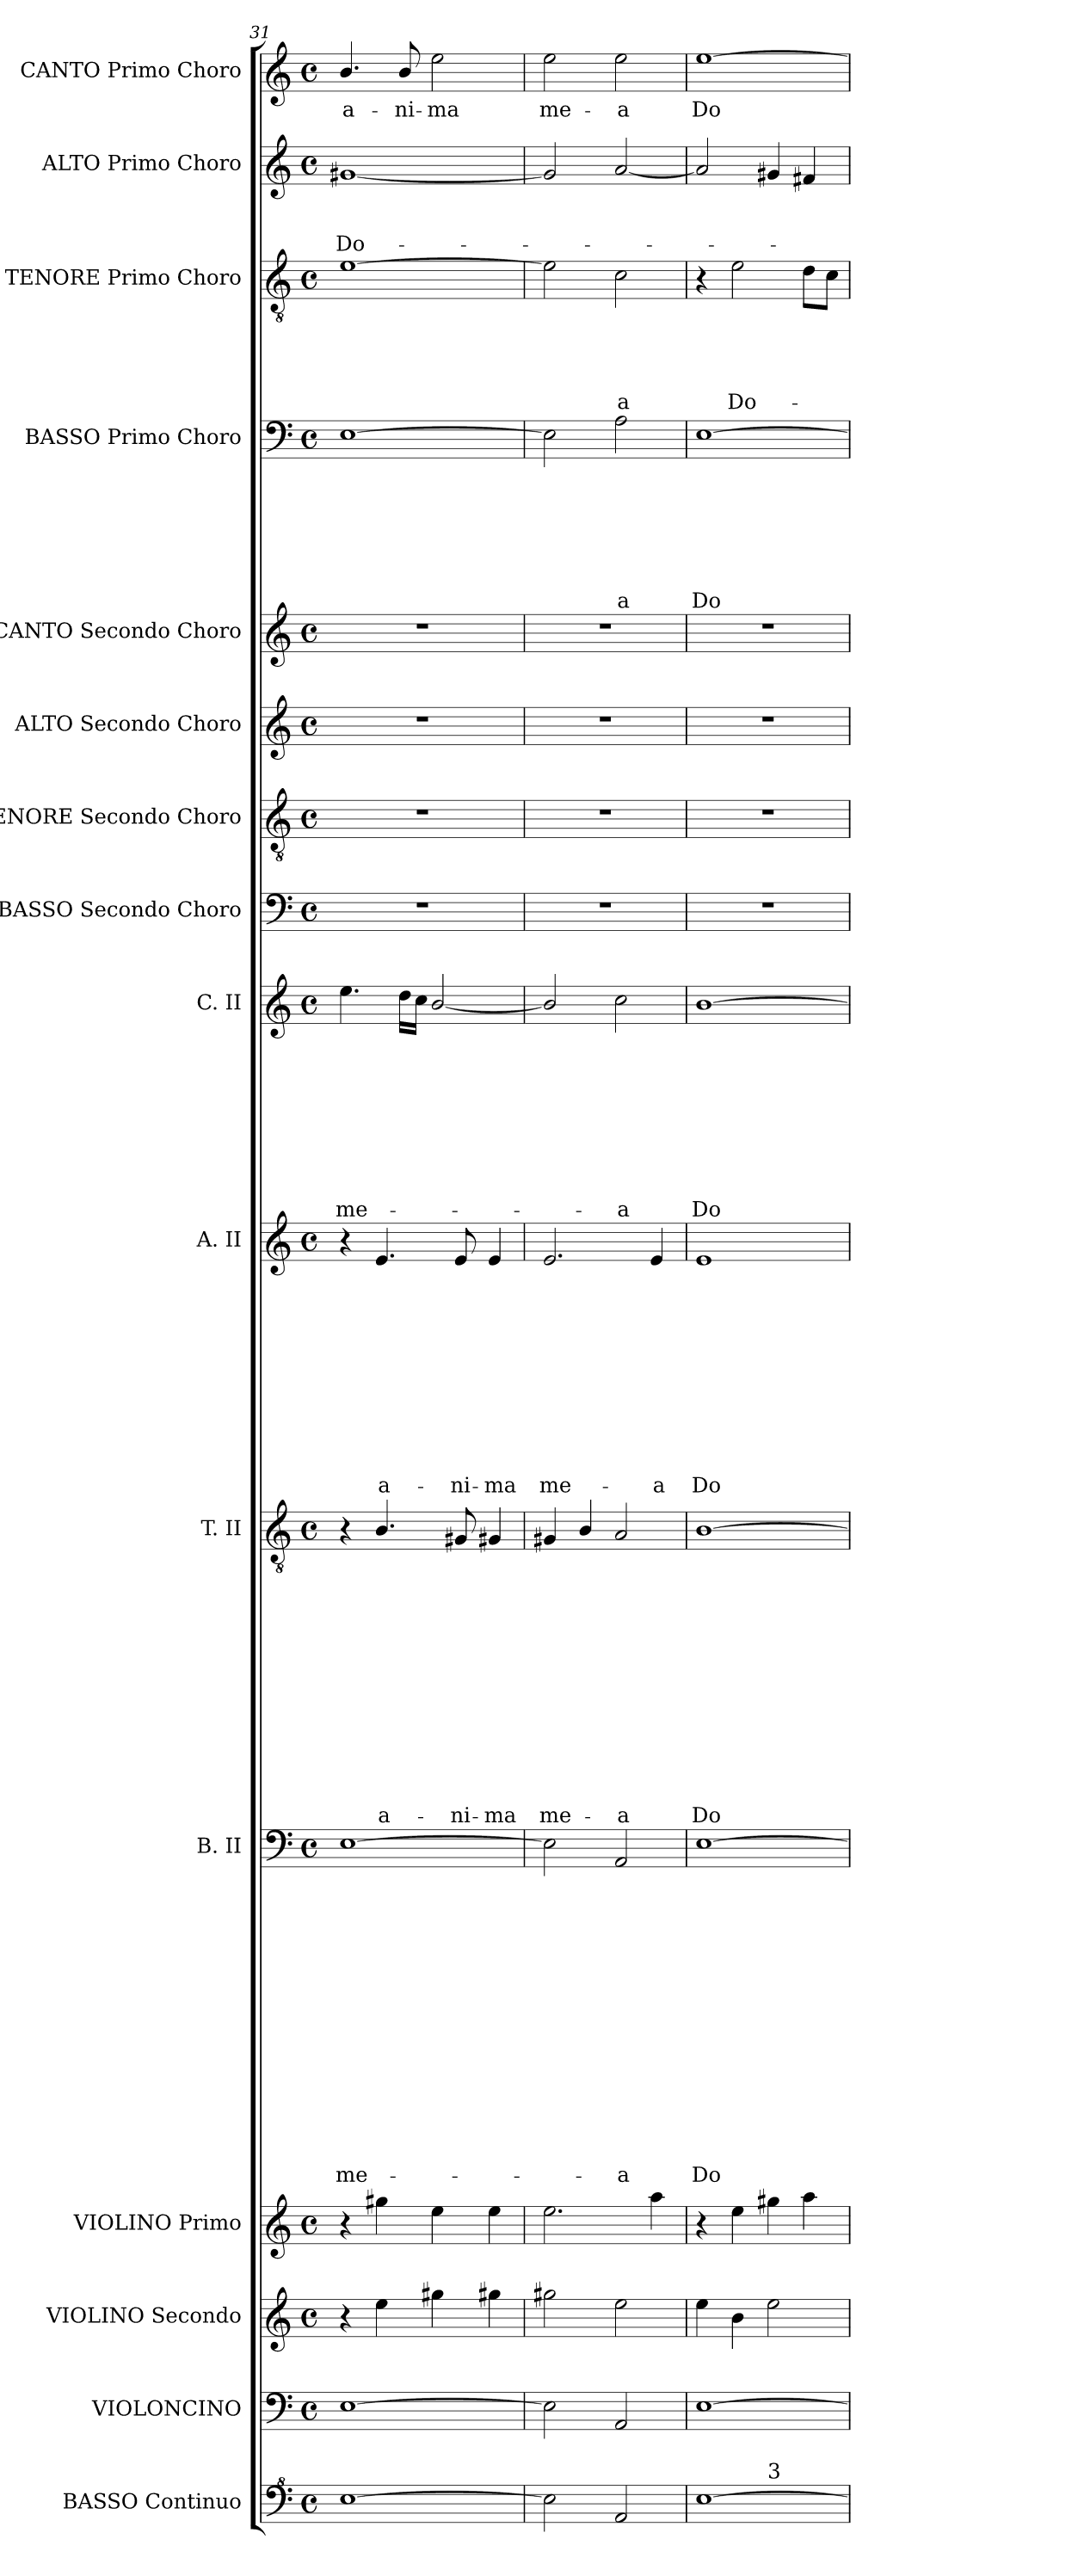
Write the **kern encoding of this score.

**kern	**kern	**kern	**kern	**kern	**text	**text	**text	**text	**text	**text	**text	**text	**text	**text	**text	**text	**text	**text	**text	**kern	**text	**text	**text	**text	**text	**text	**text	**text	**text	**text	**text	**text	**text	**kern	**text	**text	**text	**text	**text	**text	**text	**text	**text	**text	**text	**kern	**text	**text	**text	**text	**text	**text	**text	**text	**text	**kern	**kern	**kern	**kern	**kern	**text	**text	**text	**text	**text	**text	**text	**kern	**text	**text	**text	**text	**text	**kern	**text	**text	**text	**kern	**text
*part16	*part15	*part14	*part13	*part12	*part12	*part12	*part12	*part12	*part12	*part12	*part12	*part12	*part12	*part12	*part12	*part12	*part12	*part12	*part12	*part11	*part11	*part11	*part11	*part11	*part11	*part11	*part11	*part11	*part11	*part11	*part11	*part11	*part11	*part10	*part10	*part10	*part10	*part10	*part10	*part10	*part10	*part10	*part10	*part10	*part10	*part9	*part9	*part9	*part9	*part9	*part9	*part9	*part9	*part9	*part9	*part8	*part7	*part6	*part5	*part4	*part4	*part4	*part4	*part4	*part4	*part4	*part4	*part3	*part3	*part3	*part3	*part3	*part3	*part2	*part2	*part2	*part2	*part1	*part1
*staff16	*staff15	*staff14	*staff13	*staff12	*staff12	*staff12	*staff12	*staff12	*staff12	*staff12	*staff12	*staff12	*staff12	*staff12	*staff12	*staff12	*staff12	*staff12	*staff12	*staff11	*staff11	*staff11	*staff11	*staff11	*staff11	*staff11	*staff11	*staff11	*staff11	*staff11	*staff11	*staff11	*staff11	*staff10	*staff10	*staff10	*staff10	*staff10	*staff10	*staff10	*staff10	*staff10	*staff10	*staff10	*staff10	*staff9	*staff9	*staff9	*staff9	*staff9	*staff9	*staff9	*staff9	*staff9	*staff9	*staff8	*staff7	*staff6	*staff5	*staff4	*staff4	*staff4	*staff4	*staff4	*staff4	*staff4	*staff4	*staff3	*staff3	*staff3	*staff3	*staff3	*staff3	*staff2	*staff2	*staff2	*staff2	*staff1	*staff1
*I"BASSO Continuo	*I"VIOLONCINO	*I"VIOLINO Secondo	*I"VIOLINO Primo	*I"B. II	*	*	*	*	*	*	*	*	*	*	*	*	*	*	*	*I"T. II	*	*	*	*	*	*	*	*	*	*	*	*	*	*I"A. II	*	*	*	*	*	*	*	*	*	*	*	*I"C. II	*	*	*	*	*	*	*	*	*	*I"BASSO Secondo Choro	*I"TENORE Secondo Choro	*I"ALTO Secondo Choro	*I"CANTO Secondo Choro	*I"BASSO Primo Choro	*	*	*	*	*	*	*	*I"TENORE Primo Choro	*	*	*	*	*	*I"ALTO Primo Choro	*	*	*	*I"CANTO Primo Choro	*
*I'B. c.	*I'Vc.	*	*I'Vn. I	*I'B. II	*	*	*	*	*	*	*	*	*	*	*	*	*	*	*	*I'T. II	*	*	*	*	*	*	*	*	*	*	*	*	*	*I'A. II	*	*	*	*	*	*	*	*	*	*	*	*I'C. II	*	*	*	*	*	*	*	*	*	*	*I'Ch	*I'Ch	*I'Ch	*I'B. I	*	*	*	*	*	*	*	*I'T. I	*	*	*	*	*	*I'A. I	*	*	*	*I'C. I	*
*clefF^4	*clefF4	*clefG2	*clefG2	*clefF4	*	*	*	*	*	*	*	*	*	*	*	*	*	*	*	*clefGv2	*	*	*	*	*	*	*	*	*	*	*	*	*	*clefG2	*	*	*	*	*	*	*	*	*	*	*	*clefG2	*	*	*	*	*	*	*	*	*	*clefF4	*clefGv2	*clefG2	*clefG2	*clefF4	*	*	*	*	*	*	*	*clefGv2	*	*	*	*	*	*clefG2	*	*	*	*clefG2	*
*ITrd7c12	*	*	*	*	*	*	*	*	*	*	*	*	*	*	*	*	*	*	*	*	*	*	*	*	*	*	*	*	*	*	*	*	*	*	*	*	*	*	*	*	*	*	*	*	*	*	*	*	*	*	*	*	*	*	*	*ITrd7c12	*	*	*	*	*	*	*	*	*	*	*	*	*	*	*	*	*	*	*	*	*	*	*
*k[]	*k[]	*k[]	*k[]	*k[]	*	*	*	*	*	*	*	*	*	*	*	*	*	*	*	*k[]	*	*	*	*	*	*	*	*	*	*	*	*	*	*k[]	*	*	*	*	*	*	*	*	*	*	*	*k[]	*	*	*	*	*	*	*	*	*	*k[]	*k[]	*k[]	*k[]	*k[]	*	*	*	*	*	*	*	*k[]	*	*	*	*	*	*k[]	*	*	*	*k[]	*
*C:	*C:	*C:	*C:	*C:	*	*	*	*	*	*	*	*	*	*	*	*	*	*	*	*C:	*	*	*	*	*	*	*	*	*	*	*	*	*	*C:	*	*	*	*	*	*	*	*	*	*	*	*C:	*	*	*	*	*	*	*	*	*	*C:	*C:	*C:	*C:	*C:	*	*	*	*	*	*	*	*C:	*	*	*	*	*	*C:	*	*	*	*C:	*
*M4/4	*M4/4	*M4/4	*M4/4	*M4/4	*	*	*	*	*	*	*	*	*	*	*	*	*	*	*	*M4/4	*	*	*	*	*	*	*	*	*	*	*	*	*	*M4/4	*	*	*	*	*	*	*	*	*	*	*	*M4/4	*	*	*	*	*	*	*	*	*	*M4/4	*M4/4	*M4/4	*M4/4	*M4/4	*	*	*	*	*	*	*	*M4/4	*	*	*	*	*	*M4/4	*	*	*	*M4/4	*
*met(c)	*met(c)	*met(c)	*met(c)	*met(c)	*	*	*	*	*	*	*	*	*	*	*	*	*	*	*	*met(c)	*	*	*	*	*	*	*	*	*	*	*	*	*	*met(c)	*	*	*	*	*	*	*	*	*	*	*	*met(c)	*	*	*	*	*	*	*	*	*	*met(c)	*met(c)	*met(c)	*met(c)	*met(c)	*	*	*	*	*	*	*	*met(c)	*	*	*	*	*	*met(c)	*	*	*	*met(c)	*
=31	=31	=31	=31	=31	=31	=31	=31	=31	=31	=31	=31	=31	=31	=31	=31	=31	=31	=31	=31	=31	=31	=31	=31	=31	=31	=31	=31	=31	=31	=31	=31	=31	=31	=31	=31	=31	=31	=31	=31	=31	=31	=31	=31	=31	=31	=31	=31	=31	=31	=31	=31	=31	=31	=31	=31	=31	=31	=31	=31	=31	=31	=31	=31	=31	=31	=31	=31	=31	=31	=31	=31	=31	=31	=31	=31	=31	=31	=31	=31
!	!	!	!	!	!	!	!	!	!	!	!	!	!	!	!	!	!	!	!LO:LY:b	!	!	!	!	!	!	!	!	!	!	!	!	!	!	!	!	!	!	!	!	!	!	!	!	!	!	!	!	!	!	!	!	!	!	!	!LO:LY:b	!	!	!	!	!	!	!	!	!	!	!	!	!	!	!	!	!	!	!	!	!	!LO:LY:b	!	!LO:LY:b
[>1E	[>1E	4r	4r	[>1E	.	.	.	.	.	.	.	.	.	.	.	.	.	.	me-	4r	.	.	.	.	.	.	.	.	.	.	.	.	.	4r	.	.	.	.	.	.	.	.	.	.	.	4.ee\	.	.	.	.	.	.	.	.	me-	1r	1r	1r	1r	[>1E	.	.	.	.	.	.	.	[>1e	.	.	.	.	.	[<1g#X	.	.	Do-	4.b/	a-
!	!	!	!	!	!	!	!	!	!	!	!	!	!	!	!	!	!	!	!	!	!	!	!	!	!	!	!	!	!	!	!	!	!LO:LY:b	!	!	!	!	!	!	!	!	!	!	!	!LO:LY:b	!	!	!	!	!	!	!	!	!	!	!	!	!	!	!	!	!	!	!	!	!	!	!	!	!	!	!	!	!	!	!	!	!	!
.	.	4ee\	4gg#X\	.	.	.	.	.	.	.	.	.	.	.	.	.	.	.	.	4.B/	.	.	.	.	.	.	.	.	.	.	.	.	a-	4.e/	.	.	.	.	.	.	.	.	.	.	a-	.	.	.	.	.	.	.	.	.	.	.	.	.	.	.	.	.	.	.	.	.	.	.	.	.	.	.	.	.	.	.	.	.	.
!	!	!	!	!	!	!	!	!	!	!	!	!	!	!	!	!	!	!	!	!	!	!	!	!	!	!	!	!	!	!	!	!	!	!	!	!	!	!	!	!	!	!	!	!	!	!	!	!	!	!	!	!	!	!	!	!	!	!	!	!	!	!	!	!	!	!	!	!	!	!	!	!	!	!	!	!	!	!	!LO:LY:b
.	.	.	.	.	.	.	.	.	.	.	.	.	.	.	.	.	.	.	.	.	.	.	.	.	.	.	.	.	.	.	.	.	.	.	.	.	.	.	.	.	.	.	.	.	.	16dd\LL	.	.	.	.	.	.	.	.	.	.	.	.	.	.	.	.	.	.	.	.	.	.	.	.	.	.	.	.	.	.	.	8b/	-ni-
.	.	.	.	.	.	.	.	.	.	.	.	.	.	.	.	.	.	.	.	.	.	.	.	.	.	.	.	.	.	.	.	.	.	.	.	.	.	.	.	.	.	.	.	.	.	16cc\JJ	.	.	.	.	.	.	.	.	.	.	.	.	.	.	.	.	.	.	.	.	.	.	.	.	.	.	.	.	.	.	.	.	.
!	!	!	!	!	!	!	!	!	!	!	!	!	!	!	!	!	!	!	!	!	!	!	!	!	!	!	!	!	!	!	!	!	!	!	!	!	!	!	!	!	!	!	!	!	!	!	!	!	!	!	!	!	!	!	!	!	!	!	!	!	!	!	!	!	!	!	!	!	!	!	!	!	!	!	!	!	!	!	!LO:LY:b
.	.	4gg#X\	4ee\	.	.	.	.	.	.	.	.	.	.	.	.	.	.	.	.	.	.	.	.	.	.	.	.	.	.	.	.	.	.	.	.	.	.	.	.	.	.	.	.	.	.	[<2b/	.	.	.	.	.	.	.	.	.	.	.	.	.	.	.	.	.	.	.	.	.	.	.	.	.	.	.	.	.	.	.	2ee\	-ma
!	!	!	!	!	!	!	!	!	!	!	!	!	!	!	!	!	!	!	!	!	!	!	!	!	!	!	!	!	!	!	!	!	!LO:LY:b	!	!	!	!	!	!	!	!	!	!	!	!LO:LY:b	!	!	!	!	!	!	!	!	!	!	!	!	!	!	!	!	!	!	!	!	!	!	!	!	!	!	!	!	!	!	!	!	!	!
.	.	.	.	.	.	.	.	.	.	.	.	.	.	.	.	.	.	.	.	8G#X/	.	.	.	.	.	.	.	.	.	.	.	.	-ni-	8e/	.	.	.	.	.	.	.	.	.	.	-ni-	.	.	.	.	.	.	.	.	.	.	.	.	.	.	.	.	.	.	.	.	.	.	.	.	.	.	.	.	.	.	.	.	.	.
!	!	!	!	!	!	!	!	!	!	!	!	!	!	!	!	!	!	!	!	!	!	!	!	!	!	!	!	!	!	!	!	!	!LO:LY:b	!	!	!	!	!	!	!	!	!	!	!	!LO:LY:b	!	!	!	!	!	!	!	!	!	!	!	!	!	!	!	!	!	!	!	!	!	!	!	!	!	!	!	!	!	!	!	!	!	!
.	.	4gg#X\	4ee\	.	.	.	.	.	.	.	.	.	.	.	.	.	.	.	.	4G#X/	.	.	.	.	.	.	.	.	.	.	.	.	-ma	4e/	.	.	.	.	.	.	.	.	.	.	-ma	.	.	.	.	.	.	.	.	.	.	.	.	.	.	.	.	.	.	.	.	.	.	.	.	.	.	.	.	.	.	.	.	.	.
=32	=32	=32	=32	=32	=32	=32	=32	=32	=32	=32	=32	=32	=32	=32	=32	=32	=32	=32	=32	=32	=32	=32	=32	=32	=32	=32	=32	=32	=32	=32	=32	=32	=32	=32	=32	=32	=32	=32	=32	=32	=32	=32	=32	=32	=32	=32	=32	=32	=32	=32	=32	=32	=32	=32	=32	=32	=32	=32	=32	=32	=32	=32	=32	=32	=32	=32	=32	=32	=32	=32	=32	=32	=32	=32	=32	=32	=32	=32	=32
!	!	!	!	!	!	!	!	!	!	!	!	!	!	!	!	!	!	!	!	!	!	!	!	!	!	!	!	!	!	!	!	!	!LO:LY:b	!	!	!	!	!	!	!	!	!	!	!	!LO:LY:b	!	!	!	!	!	!	!	!	!	!	!	!	!	!	!	!	!	!	!	!	!	!	!	!	!	!	!	!	!	!	!	!	!	!LO:LY:b
2E\]	2E\]	2gg#X\	2.ee\	2E\]	.	.	.	.	.	.	.	.	.	.	.	.	.	.	.	4G#X/	.	.	.	.	.	.	.	.	.	.	.	.	me-	2.e/	.	.	.	.	.	.	.	.	.	.	me-	2b/]	.	.	.	.	.	.	.	.	.	1r	1r	1r	1r	2E\]	.	.	.	.	.	.	.	2e\]	.	.	.	.	.	2g#/]	.	.	.	2ee\	me-
.	.	.	.	.	.	.	.	.	.	.	.	.	.	.	.	.	.	.	.	4B/	.	.	.	.	.	.	.	.	.	.	.	.	.	.	.	.	.	.	.	.	.	.	.	.	.	.	.	.	.	.	.	.	.	.	.	.	.	.	.	.	.	.	.	.	.	.	.	.	.	.	.	.	.	.	.	.	.	.	.
!	!	!	!	!	!	!	!	!	!	!	!	!	!	!	!	!	!	!	!LO:LY:b	!	!	!	!	!	!	!	!	!	!	!	!	!	!LO:LY:b	!	!	!	!	!	!	!	!	!	!	!	!	!	!	!	!	!	!	!	!	!	!LO:LY:b	!	!	!	!	!	!	!	!	!	!	!	!LO:LY:b	!	!	!	!	!	!LO:LY:b	!	!	!	!	!	!LO:LY:b
2AA/	2AA/	2ee\	.	2AA/	.	.	.	.	.	.	.	.	.	.	.	.	.	.	-a	2A/	.	.	.	.	.	.	.	.	.	.	.	.	-a	.	.	.	.	.	.	.	.	.	.	.	.	2cc\	.	.	.	.	.	.	.	.	-a	.	.	.	.	2A\	.	.	.	.	.	.	-a	2c\	.	.	.	.	-a	[<2a/	.	.	.	2ee\	-a
!	!	!	!	!	!	!	!	!	!	!	!	!	!	!	!	!	!	!	!	!	!	!	!	!	!	!	!	!	!	!	!	!	!	!	!	!	!	!	!	!	!	!	!	!	!LO:LY:b	!	!	!	!	!	!	!	!	!	!	!	!	!	!	!	!	!	!	!	!	!	!	!	!	!	!	!	!	!	!	!	!	!	!
.	.	.	4aa\	.	.	.	.	.	.	.	.	.	.	.	.	.	.	.	.	.	.	.	.	.	.	.	.	.	.	.	.	.	.	4e/	.	.	.	.	.	.	.	.	.	.	-a	.	.	.	.	.	.	.	.	.	.	.	.	.	.	.	.	.	.	.	.	.	.	.	.	.	.	.	.	.	.	.	.	.	.
=33	=33	=33	=33	=33	=33	=33	=33	=33	=33	=33	=33	=33	=33	=33	=33	=33	=33	=33	=33	=33	=33	=33	=33	=33	=33	=33	=33	=33	=33	=33	=33	=33	=33	=33	=33	=33	=33	=33	=33	=33	=33	=33	=33	=33	=33	=33	=33	=33	=33	=33	=33	=33	=33	=33	=33	=33	=33	=33	=33	=33	=33	=33	=33	=33	=33	=33	=33	=33	=33	=33	=33	=33	=33	=33	=33	=33	=33	=33	=33
!	!	!	!	!	!	!	!	!	!	!	!	!	!	!	!	!	!	!	!LO:LY:b	!	!	!	!	!	!	!	!	!	!	!	!	!	!LO:LY:b	!	!	!	!	!	!	!	!	!	!	!	!LO:LY:b	!	!	!	!	!	!	!	!	!	!LO:LY:b	!	!	!	!	!	!	!	!	!	!	!	!LO:LY:b	!	!	!	!	!	!	!	!	!	!	!	!LO:LY:b
*^	*	*	*	*	*	*	*	*	*	*	*	*	*	*	*	*	*	*	*	*	*	*	*	*	*	*	*	*	*	*	*	*	*	*	*	*	*	*	*	*	*	*	*	*	*	*	*	*	*	*	*	*	*	*	*	*	*	*	*	*	*	*	*	*	*	*	*	*	*	*	*	*	*	*	*	*	*	*	*
[>1E>	2ryy	[>1E	4ee\	4r	[>1E	.	.	.	.	.	.	.	.	.	.	.	.	.	.	Do-	[<1B	.	.	.	.	.	.	.	.	.	.	.	.	Do-	1e	.	.	.	.	.	.	.	.	.	.	Do-	[<1b	.	.	.	.	.	.	.	.	Do-	1r	1r	1r	1r	[>1E	.	.	.	.	.	.	Do-	4r	.	.	.	.	.	2a/]	.	.	.	[>1ee	Do-
!	!	!	!	!	!	!	!	!	!	!	!	!	!	!	!	!	!	!	!	!	!	!	!	!	!	!	!	!	!	!	!	!	!	!	!	!	!	!	!	!	!	!	!	!	!	!	!	!	!	!	!	!	!	!	!	!	!	!	!	!	!	!	!	!	!	!	!	!	!	!	!	!	!	!LO:LY:b	!	!	!	!	!	!
.	.	.	4b\	4ee\	.	.	.	.	.	.	.	.	.	.	.	.	.	.	.	.	.	.	.	.	.	.	.	.	.	.	.	.	.	.	.	.	.	.	.	.	.	.	.	.	.	.	.	.	.	.	.	.	.	.	.	.	.	.	.	.	.	.	.	.	.	.	.	.	2e\	.	.	.	.	Do-	.	.	.	.	.	.
!	!LO:TX:a:t=3	!	!	!	!	!	!	!	!	!	!	!	!	!	!	!	!	!	!	!	!	!	!	!	!	!	!	!	!	!	!	!	!	!	!	!	!	!	!	!	!	!	!	!	!	!	!	!	!	!	!	!	!	!	!	!	!	!	!	!	!	!	!	!	!	!	!	!	!	!	!	!	!	!	!	!	!	!	!	!
.	2ryy	.	2ee\	4gg#X\	.	.	.	.	.	.	.	.	.	.	.	.	.	.	.	.	.	.	.	.	.	.	.	.	.	.	.	.	.	.	.	.	.	.	.	.	.	.	.	.	.	.	.	.	.	.	.	.	.	.	.	.	.	.	.	.	.	.	.	.	.	.	.	.	.	.	.	.	.	.	4g#X/	.	.	.	.	.
.	.	.	.	4aa\	.	.	.	.	.	.	.	.	.	.	.	.	.	.	.	.	.	.	.	.	.	.	.	.	.	.	.	.	.	.	.	.	.	.	.	.	.	.	.	.	.	.	.	.	.	.	.	.	.	.	.	.	.	.	.	.	.	.	.	.	.	.	.	.	8d\L	.	.	.	.	.	4f#X/	.	.	.	.	.
.	.	.	.	.	.	.	.	.	.	.	.	.	.	.	.	.	.	.	.	.	.	.	.	.	.	.	.	.	.	.	.	.	.	.	.	.	.	.	.	.	.	.	.	.	.	.	.	.	.	.	.	.	.	.	.	.	.	.	.	.	.	.	.	.	.	.	.	.	8c\J	.	.	.	.	.	.	.	.	.	.	.
*v	*v	*	*	*	*	*	*	*	*	*	*	*	*	*	*	*	*	*	*	*	*	*	*	*	*	*	*	*	*	*	*	*	*	*	*	*	*	*	*	*	*	*	*	*	*	*	*	*	*	*	*	*	*	*	*	*	*	*	*	*	*	*	*	*	*	*	*	*	*	*	*	*	*	*	*	*	*	*	*	*
=	=	=	=	=	=	=	=	=	=	=	=	=	=	=	=	=	=	=	=	=	=	=	=	=	=	=	=	=	=	=	=	=	=	=	=	=	=	=	=	=	=	=	=	=	=	=	=	=	=	=	=	=	=	=	=	=	=	=	=	=	=	=	=	=	=	=	=	=	=	=	=	=	=	=	=	=	=	=	=
*-	*-	*-	*-	*-	*-	*-	*-	*-	*-	*-	*-	*-	*-	*-	*-	*-	*-	*-	*-	*-	*-	*-	*-	*-	*-	*-	*-	*-	*-	*-	*-	*-	*-	*-	*-	*-	*-	*-	*-	*-	*-	*-	*-	*-	*-	*-	*-	*-	*-	*-	*-	*-	*-	*-	*-	*-	*-	*-	*-	*-	*-	*-	*-	*-	*-	*-	*-	*-	*-	*-	*-	*-	*-	*-	*-	*-	*-	*-	*-
